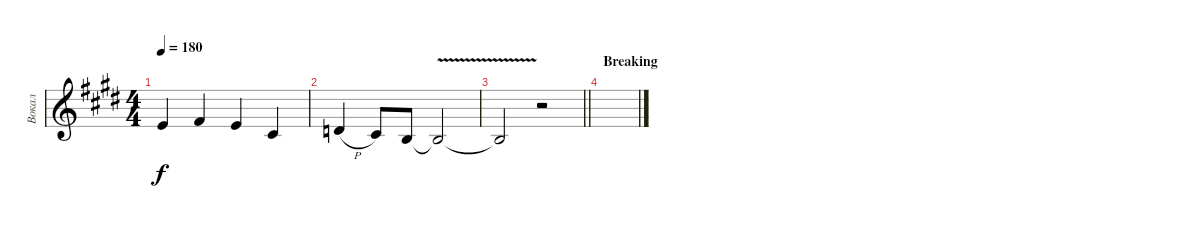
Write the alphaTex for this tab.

\track ("Вокал" "Вокал") {instrument trumpet}
\staff {score}
\tuning (E4 B3 G3 D3 A2 E2) {hide}
\ts (4 4)
\tempo 180
\clef g2
\ks c#minor
5.2{t}.4{dy f} 7.2.4 5.2.4 2.2.4 |
3.2{h}.4 2.2.8 0.2.8 0.2{v t}.2 |
\barLineRight lightlight
0.2{t}.2 r.2 |
\section ("" "Breaking")
